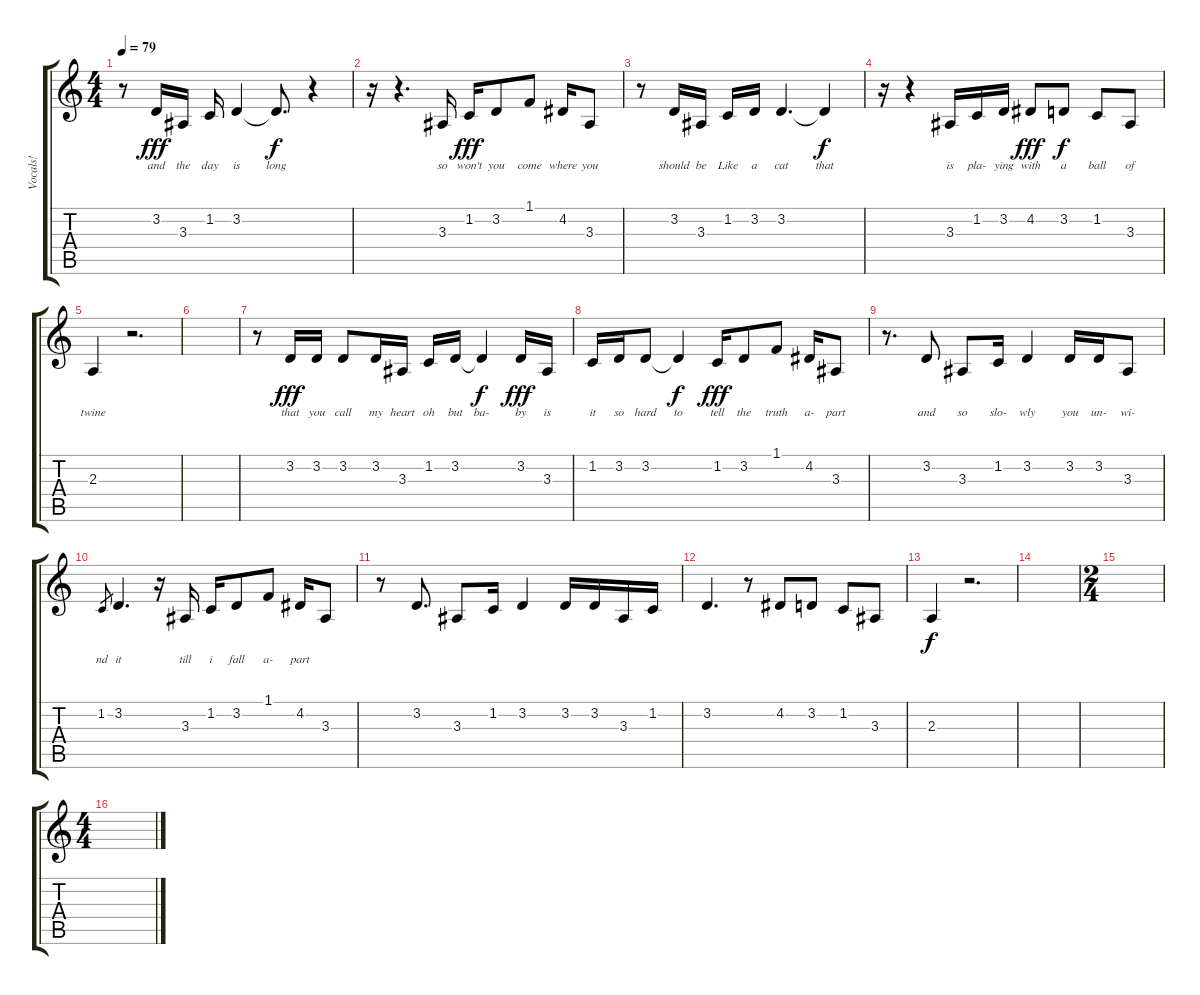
\track ("Vocals!" "Vocals!") {instrument lead6voice}
\staff {score tabs}
\tuning (E4 B3 G3 D3 A2 E2) {hide}
\ts (4 4)
\tempo 79
\clef g2
\ks c
r.8{dy f} 3.2.16{lyrics (0 "and") lyrics (1 "") lyrics (2 "") lyrics (3 "") lyrics (4 "") dy fff} 3.3.16{lyrics (0 "the") lyrics (1 "") lyrics (2 "") lyrics (3 "") lyrics (4 "")} 1.2.16{lyrics (0 "day") lyrics (1 "") lyrics (2 "") lyrics (3 "") lyrics (4 "")} 3.2.4{lyrics (0 "is") lyrics (1 "") lyrics (2 "") lyrics (3 "") lyrics (4 "")} 3.2{t}.8{d lyrics (0 "long") lyrics (1 "") lyrics (2 "") lyrics (3 "") lyrics (4 "") dy f} r.4 |
r.16 r.4{d} 3.3.16{lyrics (0 "so") lyrics (1 "") lyrics (2 "") lyrics (3 "") lyrics (4 "")} 1.2.16{lyrics (0 "won't") lyrics (1 "") lyrics (2 "") lyrics (3 "") lyrics (4 "") dy fff} 3.2.8{lyrics (0 "you") lyrics (1 "") lyrics (2 "") lyrics (3 "") lyrics (4 "")} 1.1.8{lyrics (0 "come") lyrics (1 "") lyrics (2 "") lyrics (3 "") lyrics (4 "")} 4.2.16{lyrics (0 "where") lyrics (1 "") lyrics (2 "") lyrics (3 "") lyrics (4 "")} 3.3.8{lyrics (0 "you") lyrics (1 "") lyrics (2 "") lyrics (3 "") lyrics (4 "")} |
r.8 3.2.16{lyrics (0 "should") lyrics (1 "") lyrics (2 "") lyrics (3 "") lyrics (4 "")} 3.3.16{lyrics (0 "be") lyrics (1 "") lyrics (2 "") lyrics (3 "") lyrics (4 "")} 1.2.16{lyrics (0 "Like") lyrics (1 "") lyrics (2 "") lyrics (3 "") lyrics (4 "")} 3.2.16{lyrics (0 "a") lyrics (1 "") lyrics (2 "") lyrics (3 "") lyrics (4 "")} 3.2.4{d lyrics (0 "cat") lyrics (1 "") lyrics (2 "") lyrics (3 "") lyrics (4 "")} 3.2{t}.4{lyrics (0 "that") lyrics (1 "") lyrics (2 "") lyrics (3 "") lyrics (4 "") dy f} |
r.16 r.4 3.3.16{lyrics (0 "is") lyrics (1 "") lyrics (2 "") lyrics (3 "") lyrics (4 "")} 1.2.16{lyrics (0 "pla-") lyrics (1 "") lyrics (2 "") lyrics (3 "") lyrics (4 "")} 3.2.16{lyrics (0 "ying") lyrics (1 "") lyrics (2 "") lyrics (3 "") lyrics (4 "")} 4.2.8{lyrics (0 "with") lyrics (1 "") lyrics (2 "") lyrics (3 "") lyrics (4 "") dy fff} 3.2.8{lyrics (0 "a") lyrics (1 "") lyrics (2 "") lyrics (3 "") lyrics (4 "") dy f} 1.2.8{lyrics (0 "ball") lyrics (1 "") lyrics (2 "") lyrics (3 "") lyrics (4 "")} 3.3.8{lyrics (0 "of") lyrics (1 "") lyrics (2 "") lyrics (3 "") lyrics (4 "")} |
2.3.4{lyrics (0 "twine") lyrics (1 "") lyrics (2 "") lyrics (3 "") lyrics (4 "")} r.2{d} |
|
r.8 3.2.16{lyrics (0 "that") lyrics (1 "") lyrics (2 "") lyrics (3 "") lyrics (4 "") dy fff} 3.2.16{lyrics (0 "you") lyrics (1 "") lyrics (2 "") lyrics (3 "") lyrics (4 "")} 3.2.8{lyrics (0 "call") lyrics (1 "") lyrics (2 "") lyrics (3 "") lyrics (4 "")} 3.2.16{lyrics (0 "my") lyrics (1 "") lyrics (2 "") lyrics (3 "") lyrics (4 "")} 3.3.16{lyrics (0 "heart") lyrics (1 "") lyrics (2 "") lyrics (3 "") lyrics (4 "")} 1.2.16{lyrics (0 "oh") lyrics (1 "") lyrics (2 "") lyrics (3 "") lyrics (4 "")} 3.2.16{lyrics (0 "but") lyrics (1 "") lyrics (2 "") lyrics (3 "") lyrics (4 "")} 3.2{t}.4{lyrics (0 "ba-") lyrics (1 "") lyrics (2 "") lyrics (3 "") lyrics (4 "") dy f} 3.2.16{lyrics (0 "by") lyrics (1 "") lyrics (2 "") lyrics (3 "") lyrics (4 "") dy fff} 3.3.16{lyrics (0 "is") lyrics (1 "") lyrics (2 "") lyrics (3 "") lyrics (4 "")} |
1.2.16{lyrics (0 "it") lyrics (1 "") lyrics (2 "") lyrics (3 "") lyrics (4 "")} 3.2.16{lyrics (0 "so") lyrics (1 "") lyrics (2 "") lyrics (3 "") lyrics (4 "")} 3.2.8{lyrics (0 "hard") lyrics (1 "") lyrics (2 "") lyrics (3 "") lyrics (4 "")} 3.2{t}.4{lyrics (0 "to") lyrics (1 "") lyrics (2 "") lyrics (3 "") lyrics (4 "") dy f} 1.2.16{lyrics (0 "tell") lyrics (1 "") lyrics (2 "") lyrics (3 "") lyrics (4 "") dy fff} 3.2.8{lyrics (0 "the") lyrics (1 "") lyrics (2 "") lyrics (3 "") lyrics (4 "")} 1.1.8{lyrics (0 "truth") lyrics (1 "") lyrics (2 "") lyrics (3 "") lyrics (4 "")} 4.2.16{lyrics (0 "a-") lyrics (1 "") lyrics (2 "") lyrics (3 "") lyrics (4 "")} 3.3.8{lyrics (0 "part") lyrics (1 "") lyrics (2 "") lyrics (3 "") lyrics (4 "")} |
r.8{d} 3.2.8{lyrics (0 "and") lyrics (1 "") lyrics (2 "") lyrics (3 "") lyrics (4 "")} 3.3.8{lyrics (0 "so") lyrics (1 "") lyrics (2 "") lyrics (3 "") lyrics (4 "")} 1.2.16{lyrics (0 "slo-") lyrics (1 "") lyrics (2 "") lyrics (3 "") lyrics (4 "")} 3.2.4{lyrics (0 "wly") lyrics (1 "") lyrics (2 "") lyrics (3 "") lyrics (4 "")} 3.2.16{lyrics (0 "you") lyrics (1 "") lyrics (2 "") lyrics (3 "") lyrics (4 "")} 3.2.16{lyrics (0 "un-") lyrics (1 "") lyrics (2 "") lyrics (3 "") lyrics (4 "")} 3.3.8{lyrics (0 "wi-") lyrics (1 "") lyrics (2 "") lyrics (3 "") lyrics (4 "")} |
1.2.8{lyrics (0 "nd") lyrics (1 "") lyrics (2 "") lyrics (3 "") lyrics (4 "") gr} 3.2.4{d lyrics (0 "it") lyrics (1 "") lyrics (2 "") lyrics (3 "") lyrics (4 "")} r.16 3.3.16{lyrics (0 "till") lyrics (1 "") lyrics (2 "") lyrics (3 "") lyrics (4 "")} 1.2.16{lyrics (0 "i") lyrics (1 "") lyrics (2 "") lyrics (3 "") lyrics (4 "")} 3.2.8{lyrics (0 "fall") lyrics (1 "") lyrics (2 "") lyrics (3 "") lyrics (4 "")} 1.1.8{lyrics (0 "a-") lyrics (1 "") lyrics (2 "") lyrics (3 "") lyrics (4 "")} 4.2.16{lyrics (0 "part") lyrics (1 "") lyrics (2 "") lyrics (3 "") lyrics (4 "")} 3.3.8{lyrics (0 "") lyrics (1 "") lyrics (2 "") lyrics (3 "") lyrics (4 "")} |
r.8 3.2.8{d lyrics (0 "") lyrics (1 "") lyrics (2 "") lyrics (3 "") lyrics (4 "")} 3.3.8{lyrics (0 "") lyrics (1 "") lyrics (2 "") lyrics (3 "") lyrics (4 "")} 1.2.16{lyrics (0 "") lyrics (1 "") lyrics (2 "") lyrics (3 "") lyrics (4 "")} 3.2.4{lyrics (0 "") lyrics (1 "") lyrics (2 "") lyrics (3 "") lyrics (4 "")} 3.2.16{lyrics (0 "") lyrics (1 "") lyrics (2 "") lyrics (3 "") lyrics (4 "")} 3.2.16{lyrics (0 "") lyrics (1 "") lyrics (2 "") lyrics (3 "") lyrics (4 "")} 3.3.16{lyrics (0 "") lyrics (1 "") lyrics (2 "") lyrics (3 "") lyrics (4 "")} 1.2.16{lyrics (0 "") lyrics (1 "") lyrics (2 "") lyrics (3 "") lyrics (4 "")} |
3.2.4{d lyrics (0 "") lyrics (1 "") lyrics (2 "") lyrics (3 "") lyrics (4 "")} r.8 4.2.8{lyrics (0 "") lyrics (1 "") lyrics (2 "") lyrics (3 "") lyrics (4 "")} 3.2.8{lyrics (0 "") lyrics (1 "") lyrics (2 "") lyrics (3 "") lyrics (4 "")} 1.2.8{lyrics (0 "") lyrics (1 "") lyrics (2 "") lyrics (3 "") lyrics (4 "")} 3.3.8{lyrics (0 "") lyrics (1 "") lyrics (2 "") lyrics (3 "") lyrics (4 "")} |
2.3.4{dy f} r.2{d} |
|
\ts (2 4)
|
\ts (4 4)
